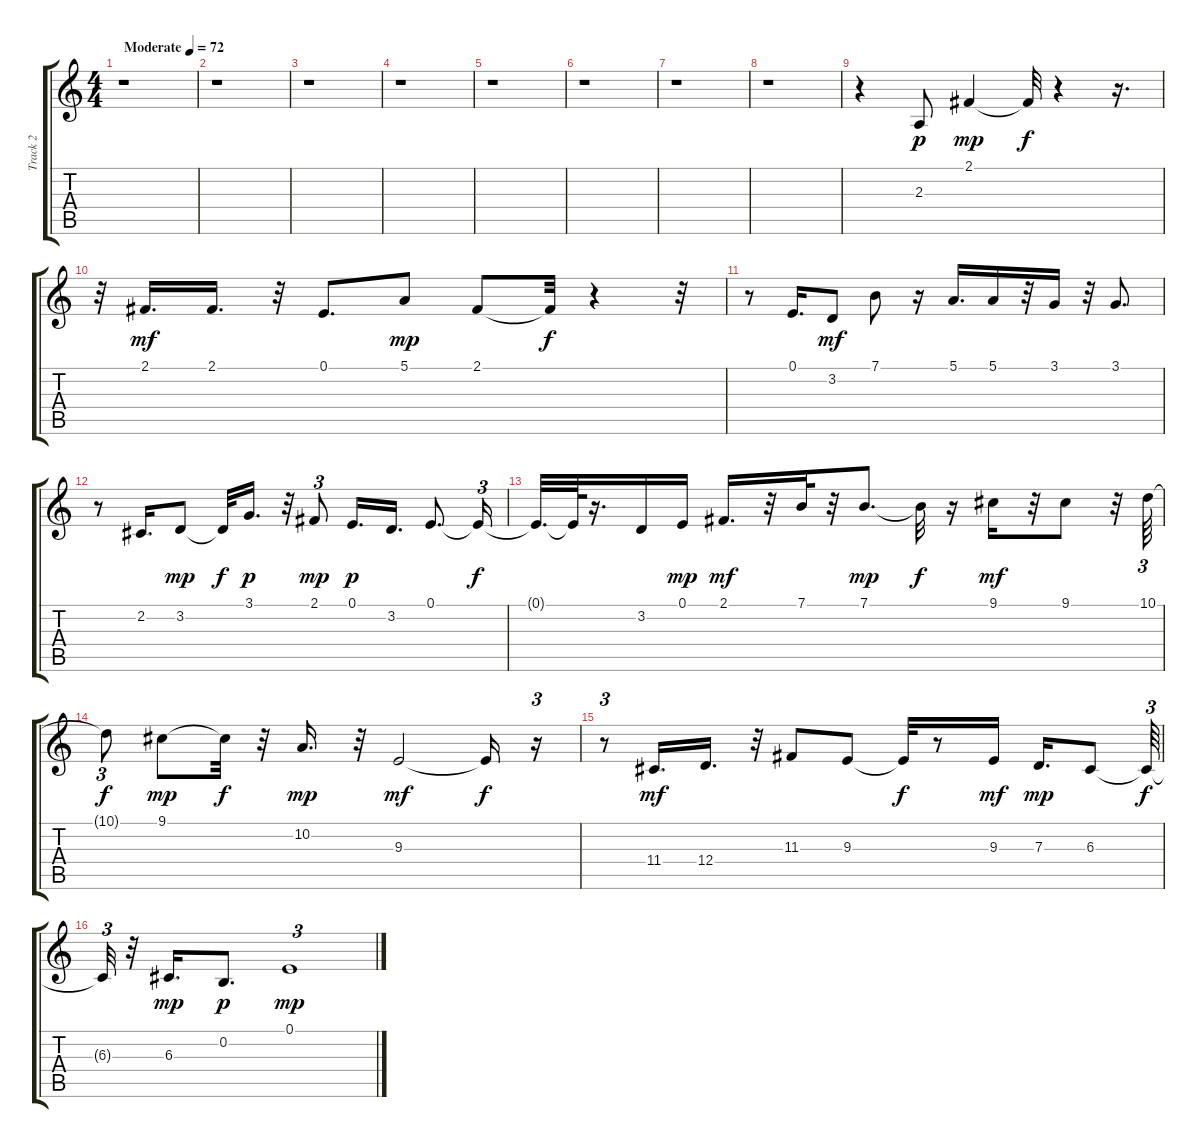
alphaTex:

\track ("Track 2" "Track 2") {instrument brightacousticpiano}
\staff {score tabs}
\tuning (E4 B3 G3 D3 A2 E2) {hide}
\ts (4 4)
\tempo (72 "Moderate")
\clef g2
\ks c
r.1{dy p instrument brightacousticpiano} |
r.1 |
r.1 |
r.1 |
r.1 |
r.1 |
r.1 |
r.1 |
r.4 2.3.8 2.1.4{dy mp} 2.1{t}.32{dy f} r.4 r.16{d} |
r.32 2.1.16{d dy mf} 2.1.16{d} r.32 0.1.8{d} 5.1.8{dy mp} 2.1.8 2.1{t}.32{dy f} r.4 r.32 |
r.8 0.1.16{d} 3.2.8{dy mf} 7.1.8 r.16 5.1.16{d} 5.1.16 r.32 3.1.16 r.32 3.1.8{d} |
r.8 2.2.16{d} 3.2.8{dy mp} 3.2{t}.32{dy f} 3.1.16{d dy p} r.32 2.1.8{tu (3 2) dy mp} 0.1.16{d dy p} 3.2.16{d} 0.1.8{d} 0.1{t}.16{tu (3 2) dy f} |
0.1{t}.32{d} 0.1{t}.64 r.16{d} 3.2.16 0.1.16{dy mp} 2.1.16{d dy mf} r.32 7.1.32 r.32 7.1.8{d dy mp} 7.1{t}.32{dy f} r.16 9.1.16{dy mf} r.32 9.1.8 r.32 10.1.64{tu (3 2)} |
10.1{t}.8{tu (3 2) dy f} 9.1.8{dy mp} 9.1{t}.32{dy f} r.32 10.2.16{d dy mp} r.32 9.3.2{dy mf} 9.3{t}.16{dy f} r.16{tu (3 2)} |
r.8{tu (3 2)} 11.4.16{d dy mf} 12.4.16{d} r.32 11.3.8 9.3.8 9.3{t}.32{dy f} r.8 9.3.16{dy mf} 7.3.16{d dy mp} 6.3.8 6.3{t}.64{tu (3 2) dy f} |
6.3{t}.32{tu (3 2)} r.32 6.3.16{d dy mp} 0.2.8{d dy p} 0.1.1{tu (3 2) dy mp}
